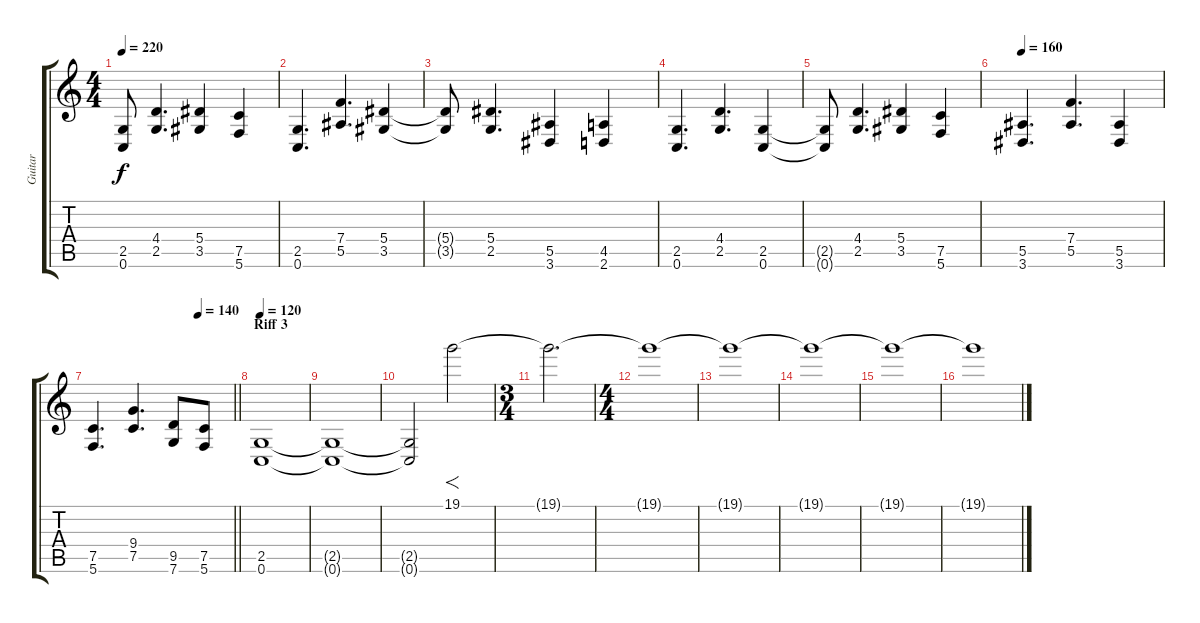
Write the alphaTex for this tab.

\track ("Guitar" "Guitar") {instrument distortionguitar}
\staff {score tabs}
\tuning (C4 G3 Eb3 Bb2 F2 C2) {hide}
\ts (4 4)
\tempo 220
\clef g2
\ks c
(2.5{t} 0.6{t}).8{dy f} (4.4 2.5).4{d} (5.4 3.5).4 (7.5 5.6).4 |
(2.5 0.6).4{d} (7.4 5.5).4{d} (5.4 3.5).4 |
(5.4{t} 3.5{t}).8 (5.4 2.5).4{d} (5.5 3.6).4 (4.5 2.6).4 |
(2.5 0.6).4{d} (4.4 2.5).4{d} (2.5 0.6).4 |
(2.5{t} 0.6{t}).8 (4.4 2.5).4{d} (5.4 3.5).4 (7.5 5.6).4 |
\tempo 160
(5.5 3.6).4{d} (7.4 5.5).4{d} (5.5 3.6).4 |
\tempo (140 0.75)
\barLineRight lightlight
(7.5 5.6).4{d} (9.4 7.5).4{d} (9.5 7.6).8 (7.5 5.6).8 |
\section ("" "Riff 3")
\tempo 120
(2.5 0.6).1 |
(2.5{t} 0.6{t}).1 |
(2.5{t} 0.6{t}).2 19.1.2{f} |
\ts (3 4)
19.1{t}.2{d} |
\ts (4 4)
19.1{t}.1 |
19.1{t}.1 |
19.1{t}.1 |
19.1{t}.1 |
19.1{t}.1
